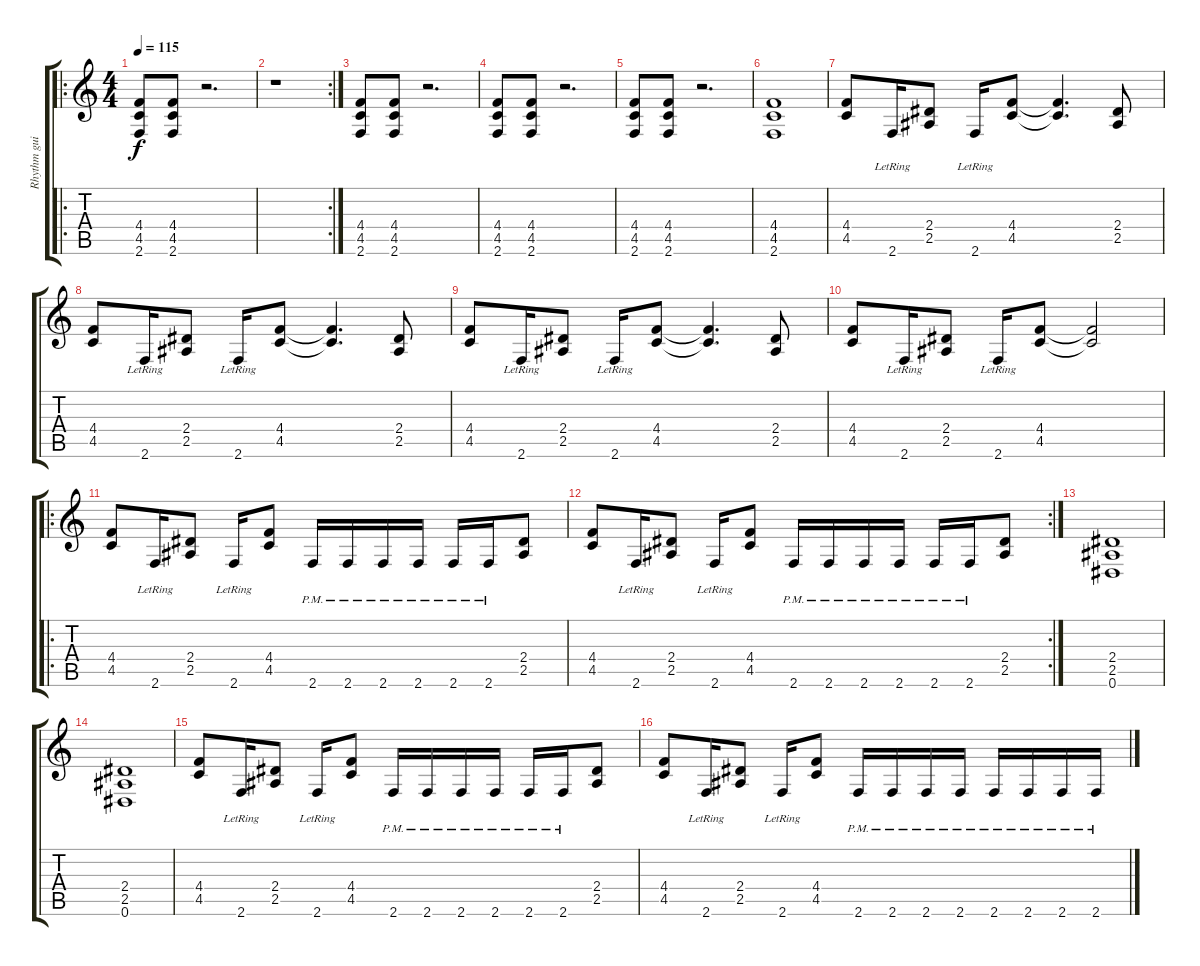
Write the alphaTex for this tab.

\track ("Rhythm guitar" "Rhythm gui") {instrument distortionguitar}
\staff {score tabs}
\tuning (Eb4 Bb3 Gb3 Db3 Ab2 Eb2) {hide}
\ro
\ts (4 4)
\tempo 115
\clef g2
\ks c
(4.4 4.5 2.6).8{dy f instrument distortionguitar} (4.4 4.5 2.6).8 r.2{d} |
\rc 2
r.1 |
(4.4 4.5 2.6).8 (4.4 4.5 2.6).8 r.2{d} |
(4.4 4.5 2.6).8 (4.4 4.5 2.6).8 r.2{d} |
(4.4 4.5 2.6).8 (4.4 4.5 2.6).8 r.2{d} |
(4.4 4.5 2.6).1 |
(4.4 4.5).8 2.6{lr}.16 (2.4 2.5).8 2.6{lr}.16 (4.4 4.5).8 (4.4{t} 4.5{t}).4{d} (2.4 2.5).8 |
(4.4 4.5).8 2.6{lr}.16 (2.4 2.5).8 2.6{lr}.16 (4.4 4.5).8 (4.4{t} 4.5{t}).4{d} (2.4 2.5).8 |
(4.4 4.5).8 2.6{lr}.16 (2.4 2.5).8 2.6{lr}.16 (4.4 4.5).8 (4.4{t} 4.5{t}).4{d} (2.4 2.5).8 |
(4.4 4.5).8 2.6{lr}.16 (2.4 2.5).8 2.6{lr}.16 (4.4 4.5).8 (4.4{t} 4.5{t}).2 |
\ro
(4.4 4.5).8 2.6{lr}.16 (2.4 2.5).8 2.6{lr}.16 (4.4 4.5).8 2.6{pm}.16 2.6{pm}.16 2.6{pm}.16 2.6{pm}.16 2.6{pm}.16 2.6{pm}.16 (2.4 2.5).8 |
\rc 2
(4.4 4.5).8 2.6{lr}.16 (2.4 2.5).8 2.6{lr}.16 (4.4 4.5).8 2.6{pm}.16 2.6{pm}.16 2.6{pm}.16 2.6{pm}.16 2.6{pm}.16 2.6{pm}.16 (2.4 2.5).8 |
(2.4 2.5 0.6).1 |
(2.4 2.5 0.6).1 |
(4.4 4.5).8 2.6{lr}.16 (2.4 2.5).8 2.6{lr}.16 (4.4 4.5).8 2.6{pm}.16 2.6{pm}.16 2.6{pm}.16 2.6{pm}.16 2.6{pm}.16 2.6{pm}.16 (2.4 2.5).8 |
(4.4 4.5).8 2.6{lr}.16 (2.4 2.5).8 2.6{lr}.16 (4.4 4.5).8 2.6{pm}.16 2.6{pm}.16 2.6{pm}.16 2.6{pm}.16 2.6{pm}.16 2.6{pm}.16 2.6{pm}.16 2.6{pm}.16
